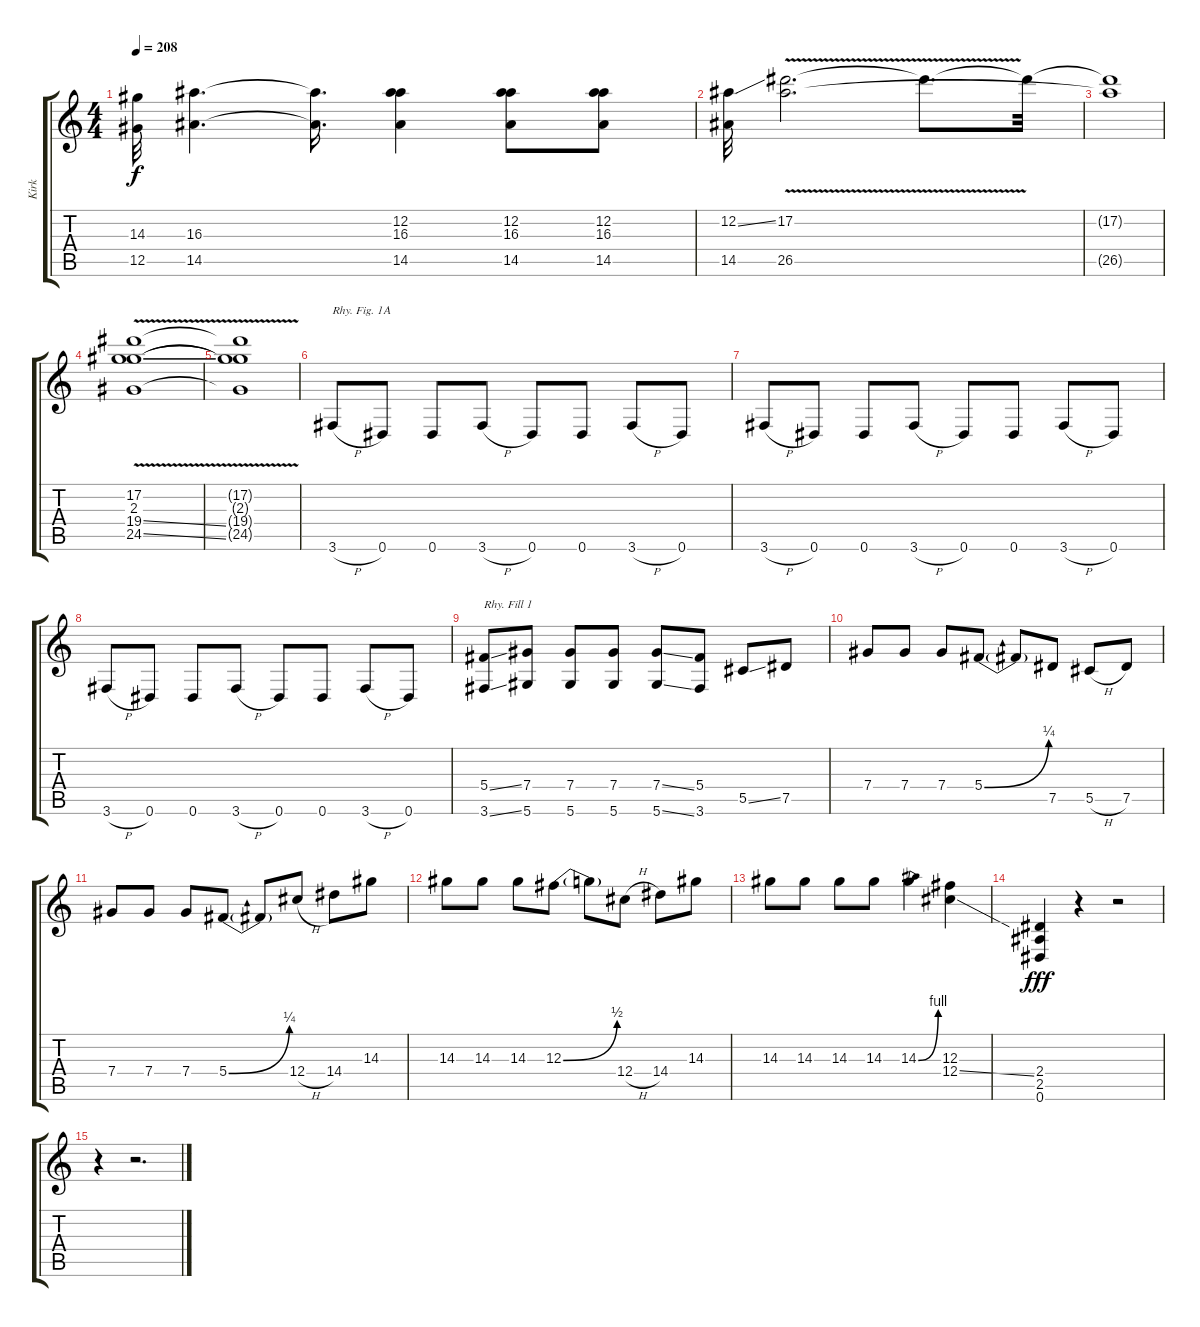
\track ("Kirk" "Kirk") {instrument distortionguitar}
\staff {score tabs}
\tuning (Eb4 Bb3 Gb3 Db3 Ab2 Eb2) {hide}
\ts (4 4)
\tempo 208
\clef g2
\ks c
(14.3 12.5).32{dy f} (16.3 14.5).4{d} (16.3{t} 14.5{t}).16{d} (12.2 16.3 14.5).4 (12.2 16.3 14.5).8 (12.2 16.3 14.5).8 |
(12.2{ss} 14.5).32 (17.2{v} 26.5).2{d} 17.2{t}.8{d} 17.2{t}.32 |
(17.2{t} 26.5{t}).1 |
(17.2 2.3 19.4{v ss} 24.5{ss}).1 |
(17.2{t} 2.3{t} 19.4{t} 24.5{t}).1 |
3.6{h}.8{txt "Rhy. Fig. 1A"} 0.6.8 0.6.8 3.6{h}.8 0.6.8 0.6.8 3.6{h}.8 0.6.8 |
3.6{h}.8 0.6.8 0.6.8 3.6{h}.8 0.6.8 0.6.8 3.6{h}.8 0.6.8 |
3.6{h}.8 0.6.8 0.6.8 3.6{h}.8 0.6.8 0.6.8 3.6{h}.8 0.6.8 |
(5.4{ss} 3.6{ss}).8{txt "Rhy. Fill 1"} (7.4 5.6).8 (7.4 5.6).8 (7.4 5.6).8 (7.4{ss} 5.6{ss}).8 (5.4 3.6).8 5.5{ss}.8 7.5.8 |
7.4.8 7.4.8 7.4.8 5.4{be (bend 0 0 60 1)}.8 5.4{t}.8 7.5.8 5.5{h}.8 7.5.8 |
7.4.8 7.4.8 7.4.8 5.4{be (bend 0 0 60 1)}.8 5.4{t}.8 12.4{h}.8 14.4.8 14.3.8 |
14.3.8 14.3.8 14.3.8 12.3{be (bend 0 0 60 2)}.8 12.3{t}.8 12.4{h}.8 14.4.8 14.3.8 |
14.3.8 14.3.8 14.3.8 14.3.8 14.3{be (bend 0 0 60 4)}.4 (12.3 12.4{ss}).4 |
(2.4 2.5 0.6).4{dy fff} r.4 r.2 |
r.4 r.2{d}
